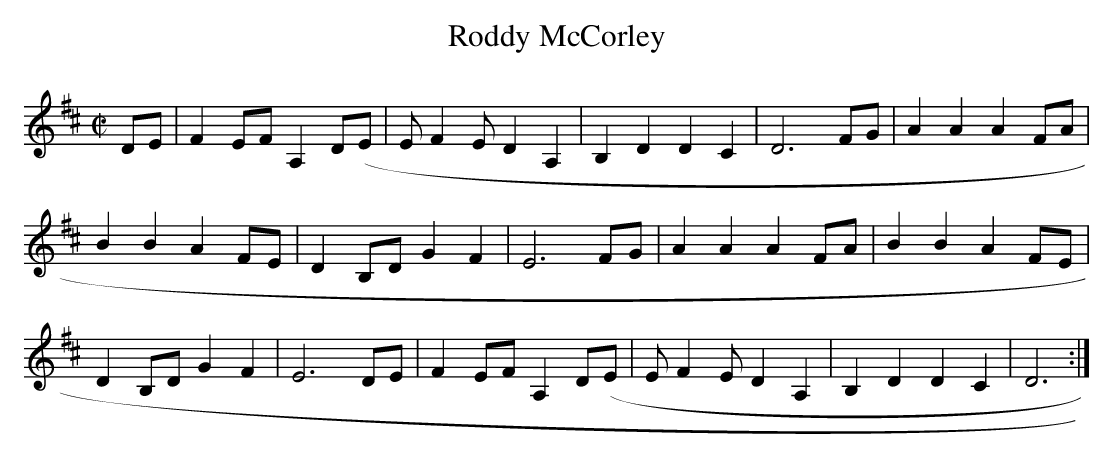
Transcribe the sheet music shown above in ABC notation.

X:1
T:Roddy McCorley
M:C|
L:1/8
K:D
DE | F2EF A,2D(E | E F2 E D2A,2 | B,2D2D2C2 | D6 FG | A2A2A2FA |
B2B2A2FE | D2 B,D G2F2 | E6 FG | A2A2A2 FA | B2B2A2 FE|
D2 B,D G2F2 | E6 DE | F2 EF A,2 D(E | E F2 E D2A,2 | B,2D2D2C2 | D6:|
